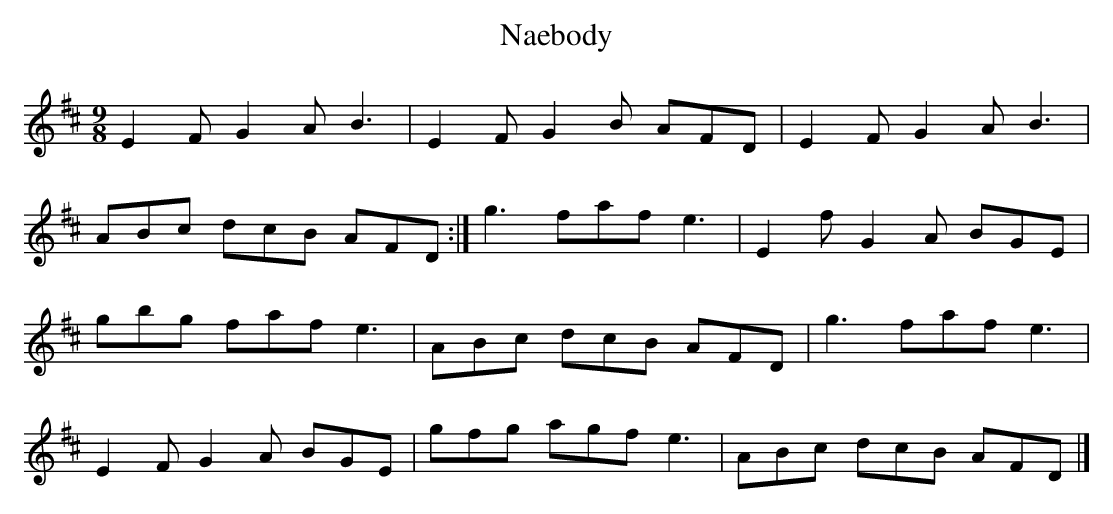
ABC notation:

X:1
T:Naebody
M:9/8
L:1/8
K:Edor
E2F G2A B3|E2F G2B AFD|E2F G2A B3|
ABc dcB AFD:|g3 faf e3|E2f G2A BGE|
gbg faf e3|ABc dcB AFD|g3 faf e3|
E2F G2A BGE|gfg agf e3|ABc dcB AFD|]
